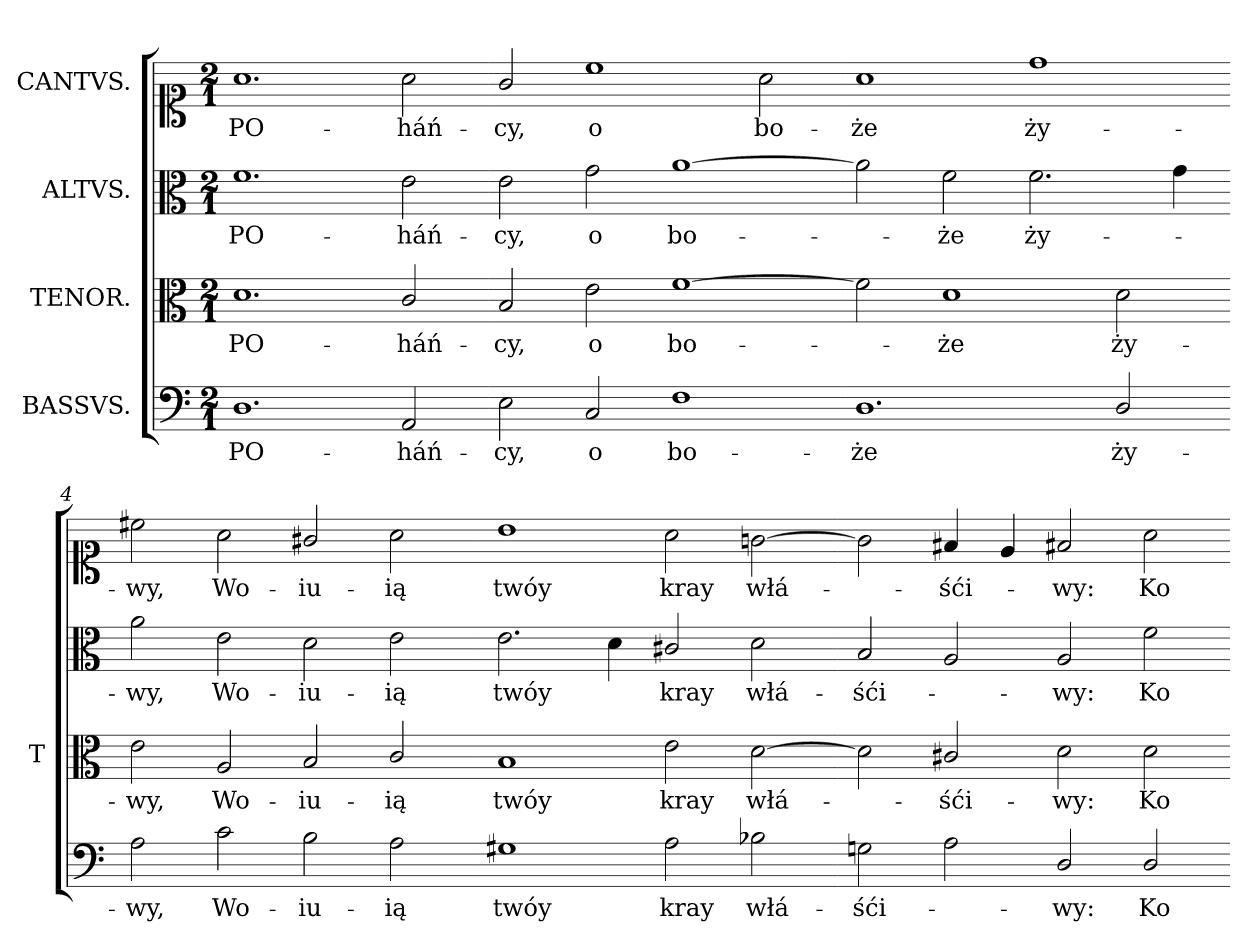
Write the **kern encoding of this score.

**kern	**text	**kern	**text	**kern	**text	**kern	**text
*part4	*part4	*part3	*part3	*part2	*part2	*part1	*part1
*staff4	*staff4	*staff3	*staff3	*staff2	*staff2	*staff1	*staff1
*I"BASSVS.	*	*I"TENOR.	*	*I"ALTVS.	*	*I"CANTVS.	*
*	*	*I'T	*	*	*	*	*
*clefF4	*	*clefC3	*	*clefC3	*	*clefC1	*
*k[]	*	*k[]	*	*k[]	*	*k[]	*
*M2/1	*	*M2/1	*	*M2/1	*	*M2/1	*
*MM300	*	*MM300	*	*MM300	*	*MM300	*
=1	=1	=1	=1	=1	=1	=1	=1
1.D\	PO-	1.d\	PO-	1.f\	PO-	1.a\	PO-
2AA/	-háń-	2c/	-háń-	2e\	-háń-	2a\	-háń-
=2-	=2-	=2-	=2-	=2-	=2-	=2-	=2-
2E\	-cy,	2B/	-cy,	2e\	-cy,	2g/	-cy,
2C/	o	2e\	o	2g\	o	1cc\	o
1F\	bo-	[1f\	bo-	[1a\	bo-	.	.
.	.	.	.	.	.	2a\	bo-
=3-	=3-	=3-	=3-	=3-	=3-	=3-	=3-
1.D\	-że	2f\]	.	2a\]	.	1a\	-że
.	.	1d\	-że	2f\	-że	.	.
.	.	.	.	2.f\	ży-	1dd\	ży-
2D/	ży-	2d\	ży-	.	.	.	.
.	.	.	.	4g\	.	.	.
=4-	=4-	=4-	=4-	=4-	=4-	=4-	=4-
2A\	-wy,	2e\	-wy,	2a\	-wy,	2cc#X\	-wy,
2c\	Wo-	2A/	Wo-	2e\	Wo-	2a\	Wo-
2B\	-iu-	2B/	-iu-	2d\	-iu-	2g#X/	-iu-
2A\	-ią	2c/	-ią	2e\	-ią	2a\	-ią
=5-	=5-	=5-	=5-	=5-	=5-	=5-	=5-
1G#X\	twóy	1B/	twóy	2.e\	twóy	1b\	twóy
.	.	.	.	4d\	.	.	.
2A\	kray	2e\	kray	2c#X/	kray	2a\	kray
2B-X\	włá-	[2d\	włá-	2d\	włá-	[2gn\	włá-
=6-	=6-	=6-	=6-	=6-	=6-	=6-	=6-
2Gn\	-śći-	2d\]	.	2B/	-śći-	2g\]	.
2A\	.	2c#X/	-śći-	2A/	.	4f#X/	-śći-
.	.	.	.	.	.	4e/	.
2D/	-wy:	2d\	-wy:	2A/	-wy:	2f#X/	-wy:
2D/	Ko-	2d\	Ko-	2f\	Ko-	2a\	Ko-
=-	=-	=-	=-	=-	=-	=-	=-
*-	*-	*-	*-	*-	*-	*-	*-
